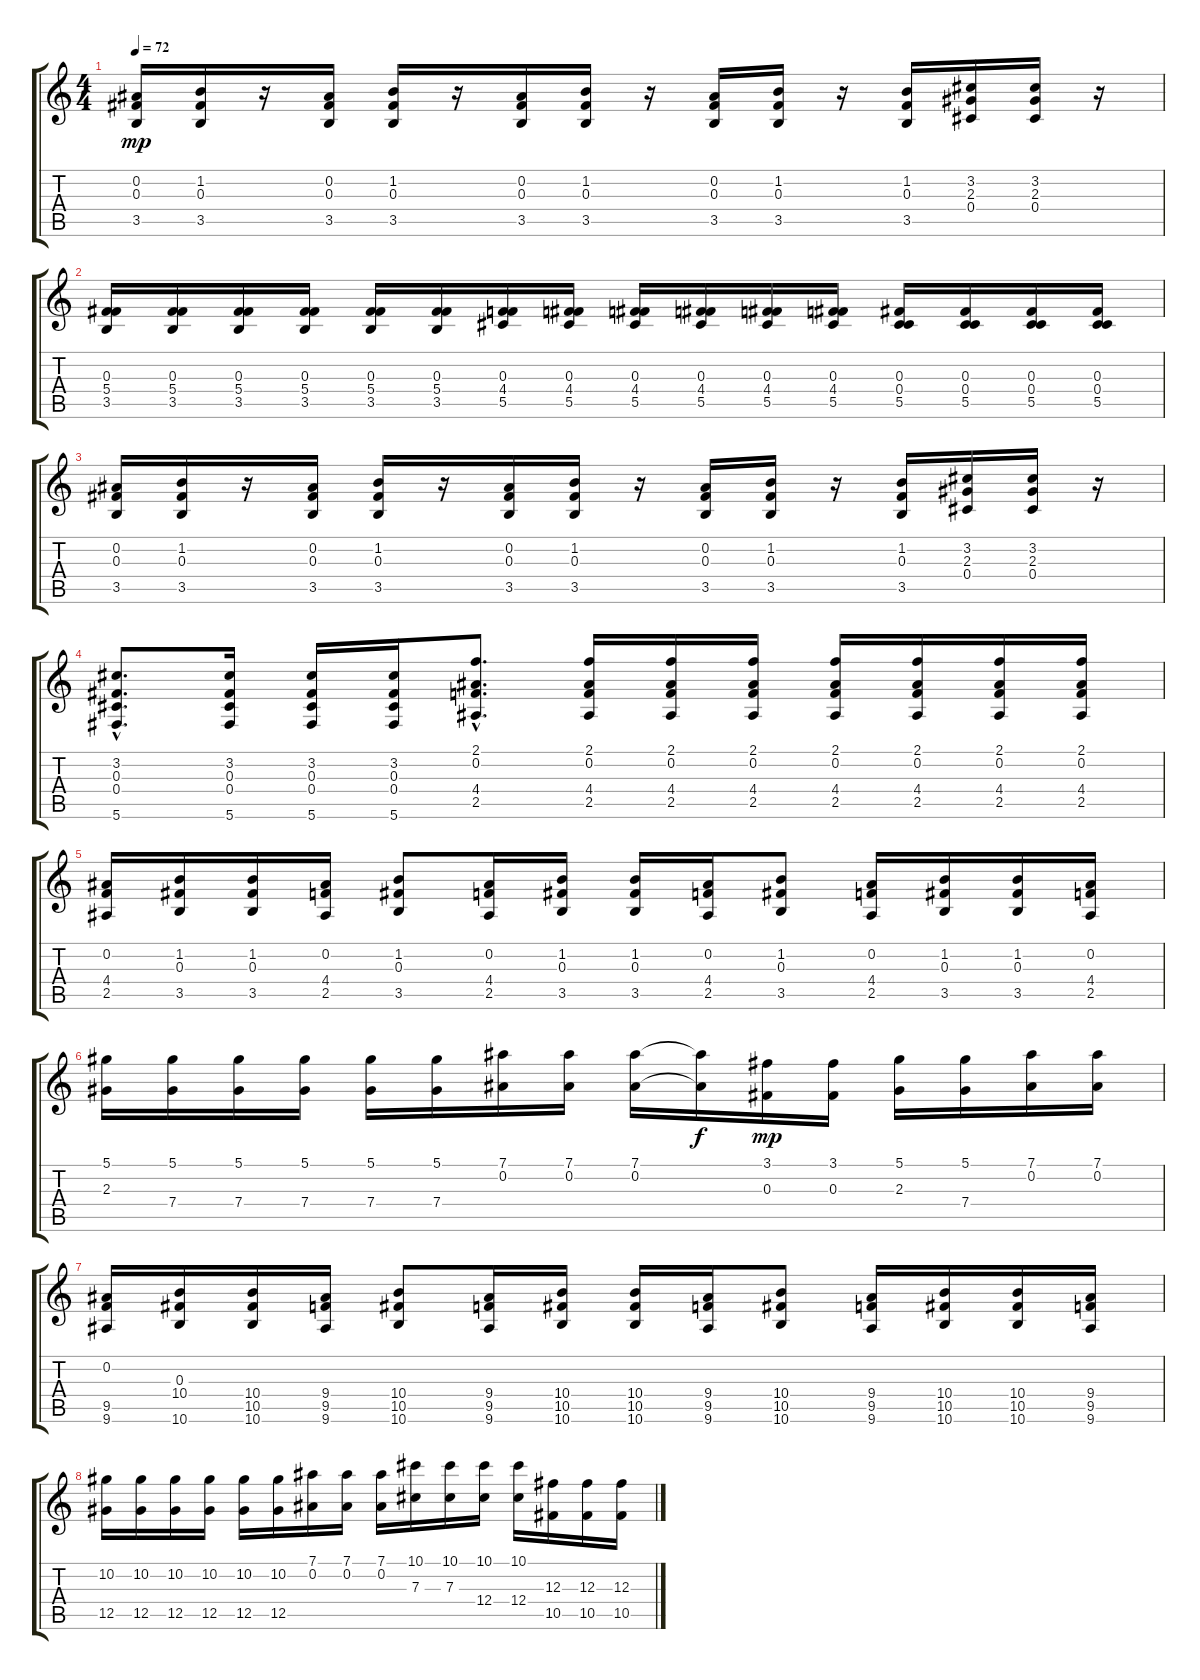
\track "" {instrument distortionguitar}
\staff {score tabs}
\tuning (Eb4 Bb3 Gb3 Db3 Ab2 Db2) {hide}
\ts (4 4)
\tempo 72
\clef g2
\ks c
(0.2 0.3 3.5).16{dy mp} (1.2 0.3 3.5).16 r.16 (0.2 0.3 3.5).16 (1.2 0.3 3.5).16 r.16 (0.2 0.3 3.5).16 (1.2 0.3 3.5).16 r.16 (0.2 0.3 3.5).16 (1.2 0.3 3.5).16 r.16 (1.2 0.3 3.5).16 (3.2 2.3 0.4).16 (3.2 2.3 0.4).16 r.16 |
(0.3 5.4 3.5).16 (0.3 5.4 3.5).16 (0.3 5.4 3.5).16 (0.3 5.4 3.5).16 (0.3 5.4 3.5).16 (0.3 5.4 3.5).16 (0.3 4.4 5.5).16 (0.3 4.4 5.5).16 (0.3 4.4 5.5).16 (0.3 4.4 5.5).16 (0.3 4.4 5.5).16 (0.3 4.4 5.5).16 (0.3 0.4 5.5).16 (0.3 0.4 5.5).16 (0.3 0.4 5.5).16 (0.3 0.4 5.5).16 |
(0.2 0.3 3.5).16 (1.2 0.3 3.5).16 r.16 (0.2 0.3 3.5).16 (1.2 0.3 3.5).16 r.16 (0.2 0.3 3.5).16 (1.2 0.3 3.5).16 r.16 (0.2 0.3 3.5).16 (1.2 0.3 3.5).16 r.16 (1.2 0.3 3.5).16 (3.2 2.3 0.4).16 (3.2 2.3 0.4).16 r.16 |
(3.2{hac} 0.3{hac} 0.4{hac} 5.6{hac}).8{d} (3.2 0.3 0.4 5.6).16 (3.2 0.3 0.4 5.6).16 (3.2 0.3 0.4 5.6).16 (2.1{hac} 0.2{hac} 4.4{hac} 2.5{hac}).8{d} (2.1 0.2 4.4 2.5).16 (2.1 0.2 4.4 2.5).16 (2.1 0.2 4.4 2.5).16 (2.1 0.2 4.4 2.5).16 (2.1 0.2 4.4 2.5).16 (2.1 0.2 4.4 2.5).16 (2.1 0.2 4.4 2.5).16 |
(0.2 4.4 2.5).16 (1.2 0.3 3.5).16 (1.2 0.3 3.5).16 (0.2 4.4 2.5).16 (1.2 0.3 3.5).8 (0.2 4.4 2.5).16 (1.2 0.3 3.5).16 (1.2 0.3 3.5).16 (0.2 4.4 2.5).16 (1.2 0.3 3.5).8 (0.2 4.4 2.5).16 (1.2 0.3 3.5).16 (1.2 0.3 3.5).16 (0.2 4.4 2.5).16 |
(5.1 2.3).16 (5.1 7.4).16 (5.1 7.4).16 (5.1 7.4).16 (5.1 7.4).16 (5.1 7.4).16 (7.1 0.2).16 (7.1 0.2).16 (7.1 0.2).16 (7.1{t} 0.2{t}).16{dy f} (3.1 0.3).16{dy mp} (3.1 0.3).16 (5.1 2.3).16 (5.1 7.4).16 (7.1 0.2).16 (7.1 0.2).16 |
(0.2 9.5 9.6).16 (0.3 10.4 10.6).16 (10.4 10.5 10.6).16 (9.4 9.5 9.6).16 (10.4 10.5 10.6).8 (9.4 9.5 9.6).16 (10.4 10.5 10.6).16 (10.4 10.5 10.6).16 (9.4 9.5 9.6).16 (10.4 10.5 10.6).8 (9.4 9.5 9.6).16 (10.4 10.5 10.6).16 (10.4 10.5 10.6).16 (9.4 9.5 9.6).16 |
(10.2 12.5).16 (10.2 12.5).16 (10.2 12.5).16 (10.2 12.5).16 (10.2 12.5).16 (10.2 12.5).16 (7.1 0.2).16 (7.1 0.2).16 (7.1 0.2).16 (10.1 7.3).16 (10.1 7.3).16 (10.1 12.4).16 (10.1 12.4).16 (12.3 10.5).16 (12.3 10.5).16 (12.3 10.5).16
